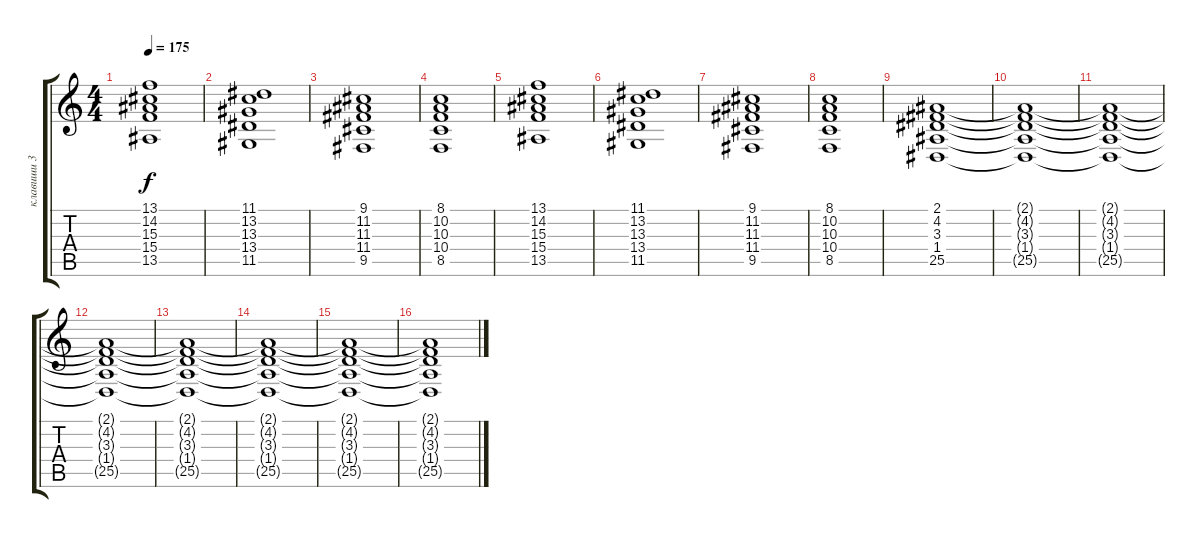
\track ("клавиши 3" "клавиши 3") {instrument synthstrings2}
\staff {score tabs}
\tuning (E4 B3 G3 D3 A2 E2) {hide}
\ts (4 4)
\tempo 175
\clef g2
\ks c
(13.1 14.2 15.3 15.4 13.5).1{dy f} |
(11.1 13.2 13.3 13.4 11.5).1 |
(9.1 11.2 11.3 11.4 9.5).1 |
(8.1 10.2 10.3 10.4 8.5).1 |
(13.1 14.2 15.3 15.4 13.5).1 |
(11.1 13.2 13.3 13.4 11.5).1 |
(9.1 11.2 11.3 11.4 9.5).1 |
(8.1 10.2 10.3 10.4 8.5).1 |
(2.1 4.2 3.3 1.4 25.5).1 |
(2.1{t} 4.2{t} 3.3{t} 1.4{t} 25.5{t}).1 |
(2.1{t} 4.2{t} 3.3{t} 1.4{t} 25.5{t}).1 |
(2.1{t} 4.2{t} 3.3{t} 1.4{t} 25.5{t}).1 |
(2.1{t} 4.2{t} 3.3{t} 1.4{t} 25.5{t}).1 |
(2.1{t} 4.2{t} 3.3{t} 1.4{t} 25.5{t}).1 |
(2.1{t} 4.2{t} 3.3{t} 1.4{t} 25.5{t}).1 |
(2.1{t} 4.2{t} 3.3{t} 1.4{t} 25.5{t}).1
